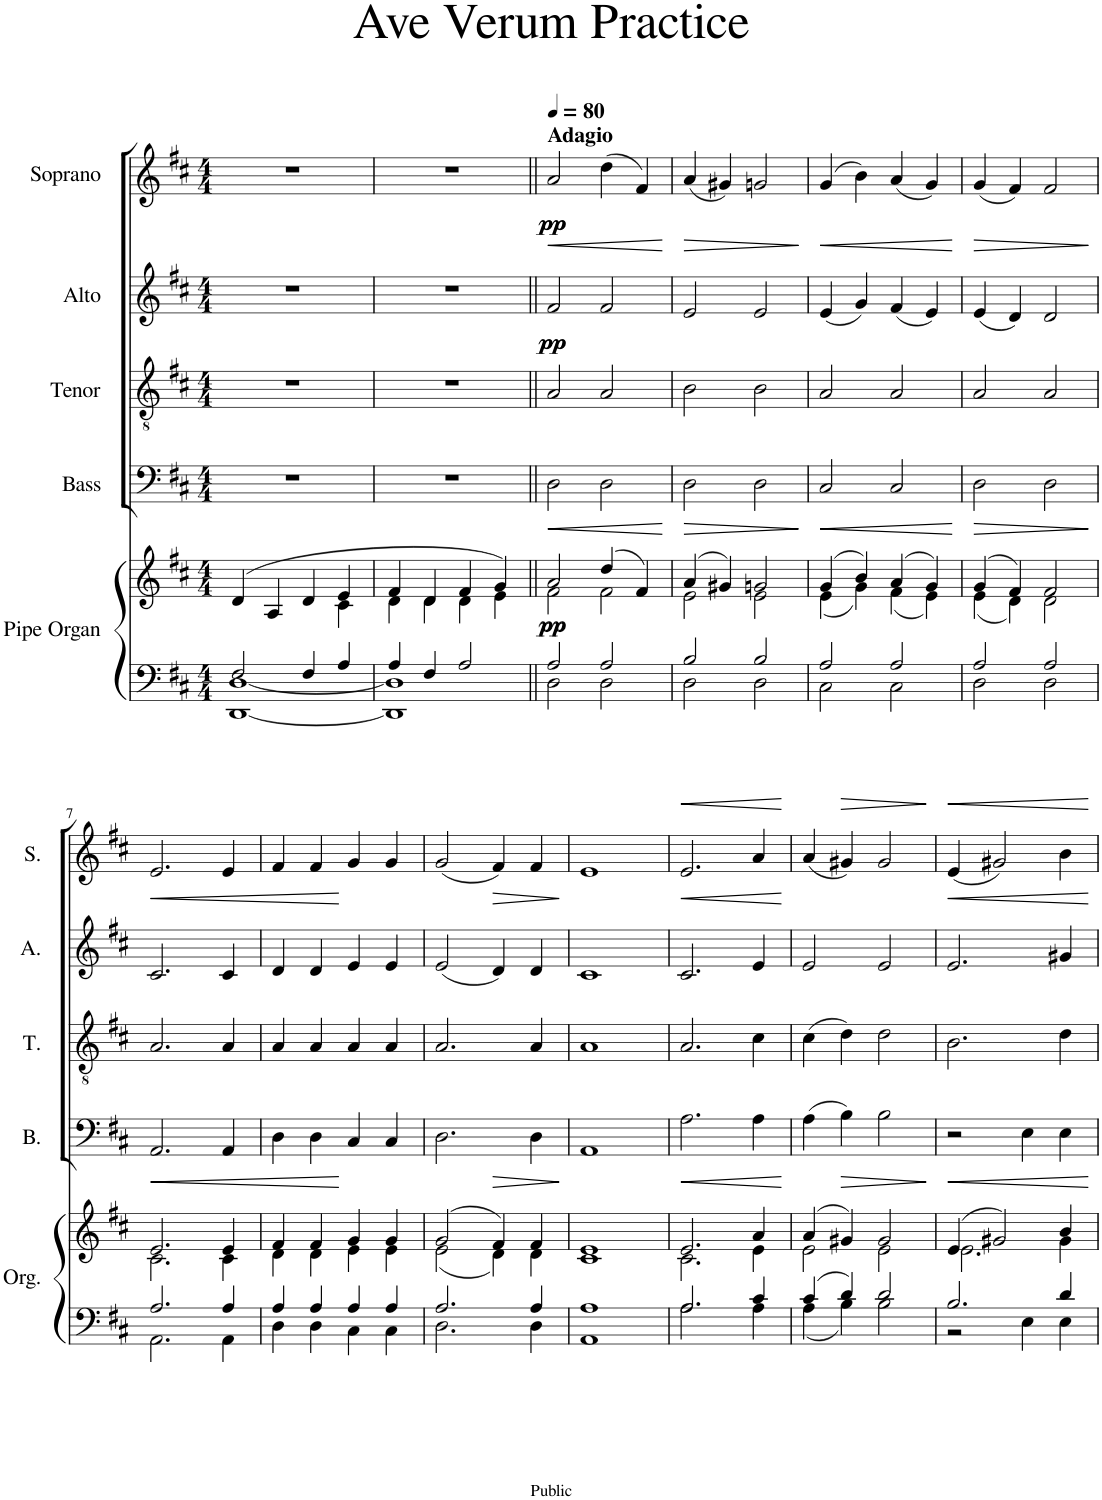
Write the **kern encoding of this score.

**kern	**kern	**dynam	**kern	**kern	**kern	**dynam	**kern	**dynam
*part5	*part5	*part5	*part4	*part3	*part2	*part2	*part1	*part1
*staff6	*staff5	*staff5/6	*staff4	*staff3	*staff2	*staff2	*staff1	*staff1
*I"Pipe Organ	*	*	*I"Bass	*I"Tenor	*I"Alto	*	*I"Soprano	*
*I'Org.	*	*	*I'B.	*I'T.	*I'A.	*	*I'S.	*
*clefF4	*clefG2	*	*clefF4	*clefGv2	*clefG2	*	*clefG2	*
*k[f#c#]	*k[f#c#]	*	*k[f#c#]	*k[f#c#]	*k[f#c#]	*	*k[f#c#]	*
*M4/4	*M4/4	*	*M4/4	*M4/4	*M4/4	*	*M4/4	*
=1	=1	=1	=1	=1	=1	=1	=1	=1
*^	*^	*	*	*	*	*	*	*
2F#/	[1DD [1D	(4d/	2.ryy	.	1r	1r	1r	.	1r	.
.	.	4A/	.	.	.	.	.	.	.	.
4F#/	.	4d/	.	.	.	.	.	.	.	.
4A/	.	4e/	4c#\	.	.	.	.	.	.	.
=2	=2	=2	=2	=2	=2	=2	=2	=2	=2	=2
4A/	1DD] 1D]	4f#/	4d\	.	1r	1r	1r	.	1r	.
4F#/	.	4d/	4d\	.	.	.	.	.	.	.
2A/	.	4f#/	4d\	.	.	.	.	.	.	.
.	.	4g/)	4e\	.	.	.	.	.	.	.
=3||	=3||	=3||	=3||	=3||	=3||	=3||	=3||	=3||	=3||	=3||
*	*	*	*	*	*	*	*	*	*MM80	*
!	!	!	!	!	!	!	!	!	!LO:TX:a:t=Adagio	!
!	!	!	!	!LO:HP:b	!	!	!	!LO:HP:b	!	!
!	!	!	!	!LO:DY:n=1:b	!	!	!	!	!	!
!	!	!	!	!LO:DY:n=2:b	!	!	!	!LO:DY:n=1:b	!	!
!	!	!	!	!	!	!	!	!LO:DY:n=2:b	!	!LO:DY:b
!	!	!	!	!	!	!	!	!	!	!LO:DY:n=1:b
2A/	2D\	2a/	2f#\	< pp pp	2D\	2A/	2f#/	< pp pp	2a/	pp pp
2A/	2D\	(4dd/	2f#\	.	2D\	2A/	2f#/	.	(4dd\	.
.	.	4f#/)	.	.	.	.	.	.	4f#/)	.
*v	*v	*	*	*	*	*	*	*	*	*
*	*v	*v	*	*	*	*	*	*	*
.	.	[	.	.	.	[	.	.
=4	=4	=4	=4	=4	=4	=4	=4	=4
*^	*	*	*	*	*	*	*	*
!	!	!	!LO:HP:b	!	!	!	!LO:HP:b	!	!
*	*	*^	*	*	*	*	*	*	*
2B/	2D\	(4a/	2e\	>	2D\	2B\	2e/	>	(4a/	.
.	.	4g#X/)	.	.	.	.	.	.	4g#X/)	.
2B/	2D\	2gn/	2e\	.	2D\	2B\	2e/	.	2gn/	.
*v	*v	*	*	*	*	*	*	*	*	*
*	*v	*v	*	*	*	*	*	*	*
.	.	]	.	.	.	]	.	.
=5	=5	=5	=5	=5	=5	=5	=5	=5
*^	*	*	*	*	*	*	*	*
!	!	!	!LO:HP:b	!	!	!	!LO:HP:b	!	!
*	*	*^	*	*	*	*	*	*	*
2A/	2C#\	(4g/	(4e\	<	2C#/	2A/	(4e/	<	(4g/	.
.	.	4b/)	4g\)	.	.	.	4g/)	.	4b\)	.
2A/	2C#\	(4a/	(4f#\	.	2C#/	2A/	(4f#/	.	(4a/	.
.	.	4g/)	4e\)	.	.	.	4e/)	.	4g/)	.
*v	*v	*	*	*	*	*	*	*	*	*
*	*v	*v	*	*	*	*	*	*	*
.	.	[	.	.	.	[	.	.
=6	=6	=6	=6	=6	=6	=6	=6	=6
*^	*	*	*	*	*	*	*	*
!	!	!	!LO:HP:b	!	!	!	!LO:HP:b	!	!
*	*	*^	*	*	*	*	*	*	*
2A/	2D\	(4g/	(4e\	>	2D\	2A/	(4e/	>	(4g/	.
.	.	4f#/)	4d\)	.	.	.	4d/)	.	4f#/)	.
2A/	2D\	2f#/	2d\	.	2D\	2A/	2d/	.	2f#/	.
*v	*v	*	*	*	*	*	*	*	*	*
*	*v	*v	*	*	*	*	*	*	*
.	.	]	.	.	.	]	.	.
!!LO:LB:g=z
=7	=7	=7	=7	=7	=7	=7	=7	=7
*^	*	*	*	*	*	*	*	*
!	!	!	!LO:HP:b	!	!	!	!LO:HP:b	!	!
*	*	*^	*	*	*	*	*	*	*
2.A/	2.AA\	2.e/	2.c#\	<	2.AA/	2.A/	2.c#/	<	2.e/	.
4A/	4AA\	4e/	4c#\	.	4AA/	4A/	4c#/	.	4e/	.
=8	=8	=8	=8	=8	=8	=8	=8	=8	=8	=8
4A/	4D\	4f#/	4d\	.	4D\	4A/	4d/	.	4f#/	.
4A/	4D\	4f#/	4d\	.	4D\	4A/	4d/	.	4f#/	.
4A/	4C#\	4g/	4e\	[	4C#/	4A/	4e/	[	4g/	.
4A/	4C#\	4g/	4e\	.	4C#/	4A/	4e/	.	4g/	.
=9	=9	=9	=9	=9	=9	=9	=9	=9	=9	=9
2.A/	2.D\	(2g/	(2e\	.	2.D\	2.A/	(2e/	.	(2g/	.
!	!	!	!	!LO:HP:b	!	!	!	!LO:HP:b	!	!
.	.	4f#/)	4d\)	>	.	.	4d/)	>	4f#/)	.
4A/	4D\	4f#/	4d\	.	4D\	4A/	4d/	.	4f#/	.
*v	*v	*	*	*	*	*	*	*	*	*
*	*v	*v	*	*	*	*	*	*	*
.	.	]	.	.	.	]	.	.
=10	=10	=10	=10	=10	=10	=10	=10	=10
*^	*^	*	*	*	*	*	*	*
1A	1AA	1e	1c#	.	1AA	1A	1c#	.	1e	.
=11	=11	=11	=11	=11	=11	=11	=11	=11	=11	=11
!	!	!	!	!LO:HP:b	!	!	!	!LO:HP:b	!	!LO:HP:b
2.A/	2.A\	2.e/	2.c#\	<	2.A\	2.A/	2.c#/	<	2.e/	<
4c#/	4A\	4a/	4e\	.	4A\	4c#\	4e/	.	4a/	.
*v	*v	*	*	*	*	*	*	*	*	*
*	*v	*v	*	*	*	*	*	*	*
.	.	[	.	.	.	[	.	[
=12	=12	=12	=12	=12	=12	=12	=12	=12
*^	*^	*	*	*	*	*	*	*
4c#/	4A\	(4a/	2e\	.	(4A\	(4c#\	2e/	.	(4a/	.
!	!	!	!	!LO:HP:b	!	!	!	!	!	!LO:HP:b
4d/	4B\	4g#X/)	.	>	4B\)	4d\)	.	.	4g#X/)	>
2d/	2B\	2g#/	2e\	.	2B\	2d\	2e/	.	2g#/	.
*v	*v	*	*	*	*	*	*	*	*	*
*	*v	*v	*	*	*	*	*	*	*
.	.	]	.	.	.	.	.	]
=13	=13	=13	=13	=13	=13	=13	=13	=13
*^	*	*	*	*	*	*	*	*
!	!	!	!LO:HP:b	!	!	!	!LO:HP:b	!	!LO:HP:b
*	*	*^	*	*	*	*	*	*	*
2.B/	2r	(4e/	2.e\	<	2r	2.B\	2.e/	<	(4e/	<
.	.	2g#X/)	.	.	.	.	.	.	2g#X/)	.
.	4E\	.	.	.	4E\	.	.	.	.	.
4d/	4E\	4b/	4g#\	.	4E\	4d\	4g#X/	.	4b\	.
*v	*v	*	*	*	*	*	*	*	*	*
*	*v	*v	*	*	*	*	*	*	*
.	.	[	.	.	.	[	.	[
=	=	=	=	=	=	=	=	=
*-	*-	*-	*-	*-	*-	*-	*-	*-
